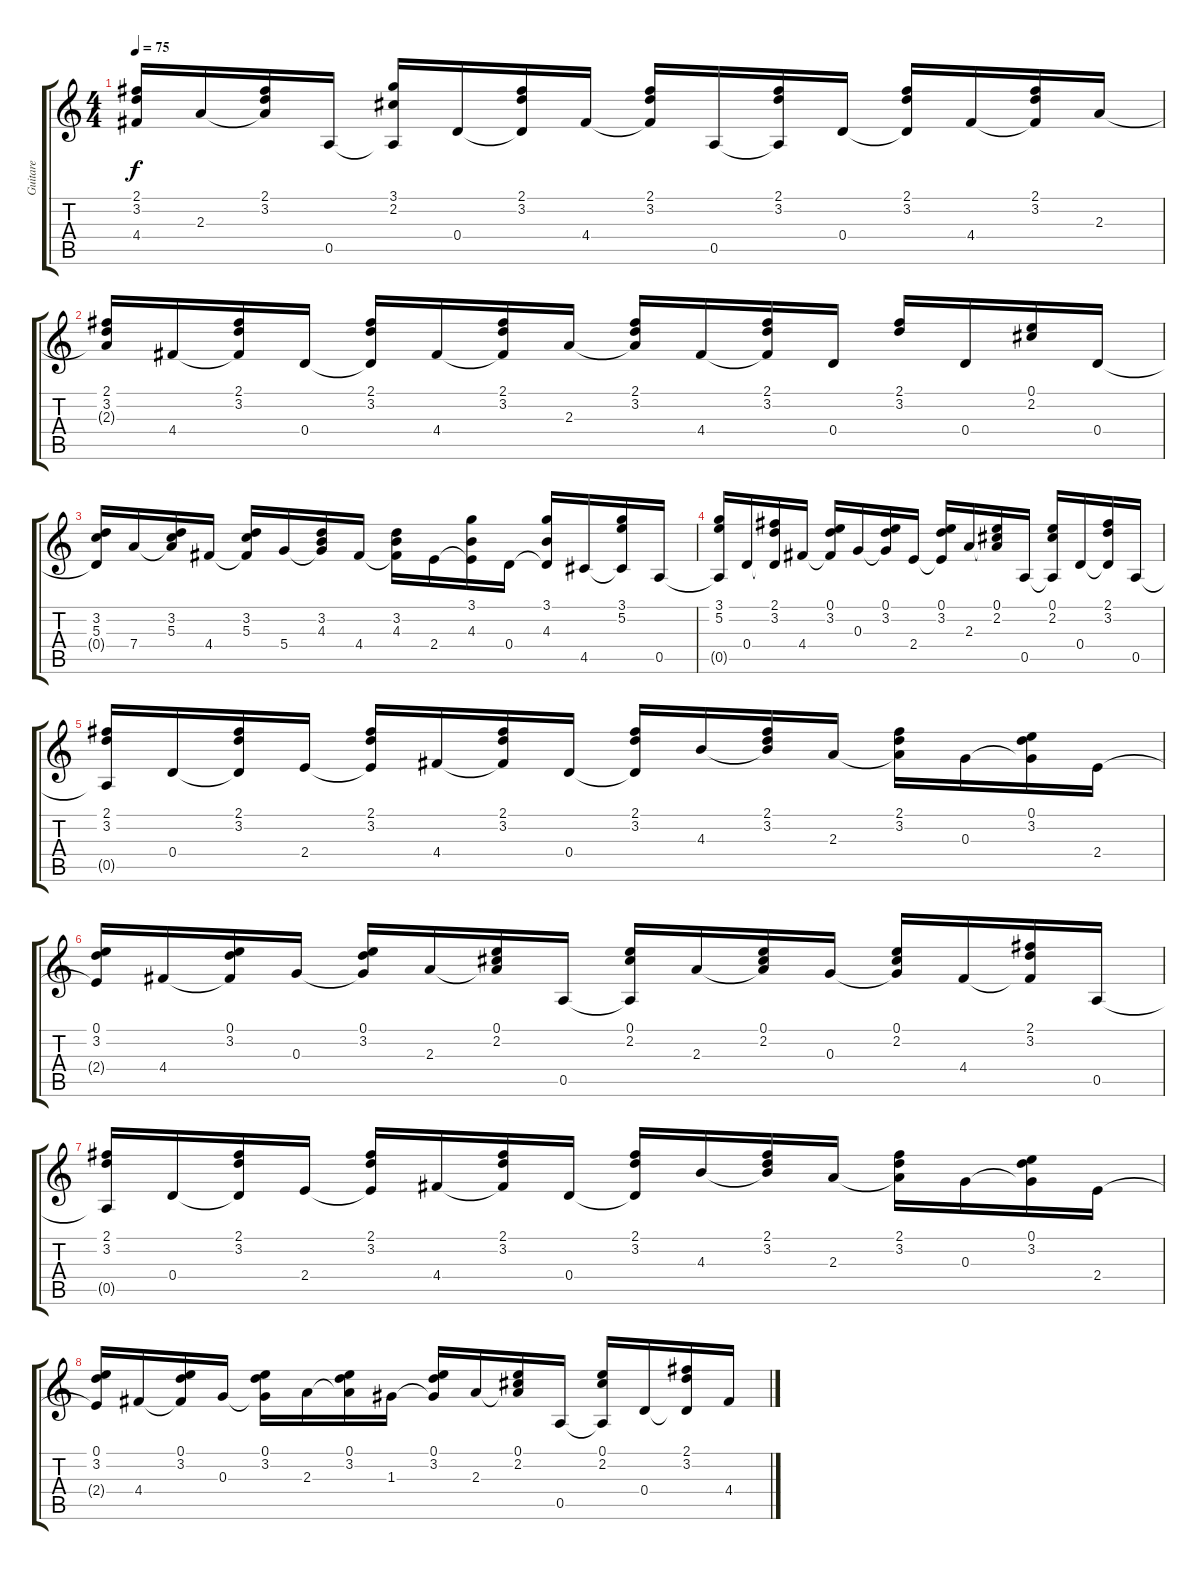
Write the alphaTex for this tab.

\track ("Guitare" "Guitare") {instrument acousticguitarsteel}
\staff {score tabs}
\tuning (E4 B3 G3 D3 A2 E2) {hide}
\ts (4 4)
\tempo 75
\clef g2
\ks c
(2.1 3.2 4.4{t}).16{dy f} 2.3.16 (2.1 3.2 2.3{t}).16 0.5.16 (3.1 2.2 0.5{t}).16 0.4.16 (2.1 3.2 0.4{t}).16 4.4.16 (2.1 3.2 4.4{t}).16 0.5.16 (2.1 3.2 0.5{t}).16 0.4.16 (2.1 3.2 0.4{t}).16 4.4.16 (2.1 3.2 4.4{t}).16 2.3.16 |
(2.1 3.2 2.3{t}).16 4.4.16 (2.1 3.2 4.4{t}).16 0.4.16 (2.1 3.2 0.4{t}).16 4.4.16 (2.1 3.2 4.4{t}).16 2.3.16 (2.1 3.2 2.3{t}).16 4.4.16 (2.1 3.2 4.4{t}).16 0.4.16 (2.1 3.2).16 0.4.16 (0.1 2.2).16 0.4.16 |
(3.2 5.3 0.4{t}).16 7.4.16 (3.2 5.3 7.4{t}).16 4.4.16 (3.2 5.3 4.4{t}).16 5.4.16 (3.2 4.3 5.4{t}).16 4.4.16 (3.2 4.3 4.4{t}).16 2.4.16 (3.1 4.3 2.4{t}).16 0.4.16 (3.1 4.3 0.4{t}).16 4.5.16 (3.1 5.2 4.5{t}).16 0.5.16 |
(3.1 5.2 0.5{t}).16 0.4.16 (2.1 3.2 0.4{t}).16 4.4.16 (0.1 3.2 4.4{t}).16 0.3.16 (0.1 3.2 0.3{t}).16 2.4.16 (0.1 3.2 2.4{t}).16 2.3.16 (0.1 2.2 2.3{t}).16 0.5.16 (0.1 2.2 0.5{t}).16 0.4.16 (2.1 3.2 0.4{t}).16 0.5.16 |
(2.1 3.2 0.5{t}).16 0.4.16 (2.1 3.2 0.4{t}).16 2.4.16 (2.1 3.2 2.4{t}).16 4.4.16 (2.1 3.2 4.4{t}).16 0.4.16 (2.1 3.2 0.4{t}).16 4.3.16 (2.1 3.2 4.3{t}).16 2.3.16 (2.1 3.2 2.3{t}).16 0.3.16 (0.1 3.2 0.3{t}).16 2.4.16 |
(0.1 3.2 2.4{t}).16 4.4.16 (0.1 3.2 4.4{t}).16 0.3.16 (0.1 3.2 0.3{t}).16 2.3.16 (0.1 2.2 2.3{t}).16 0.5.16 (0.1 2.2 0.5{t}).16 2.3.16 (0.1 2.2 2.3{t}).16 0.3.16 (0.1 2.2 0.3{t}).16 4.4.16 (2.1 3.2 4.4{t}).16 0.5.16 |
(2.1 3.2 0.5{t}).16 0.4.16 (2.1 3.2 0.4{t}).16 2.4.16 (2.1 3.2 2.4{t}).16 4.4.16 (2.1 3.2 4.4{t}).16 0.4.16 (2.1 3.2 0.4{t}).16 4.3.16 (2.1 3.2 4.3{t}).16 2.3.16 (2.1 3.2 2.3{t}).16 0.3.16 (0.1 3.2 0.3{t}).16 2.4.16 |
(0.1 3.2 2.4{t}).16 4.4.16 (0.1 3.2 4.4{t}).16 0.3.16 (0.1 3.2 0.3{t}).16 2.3.16 (0.1 3.2 2.3{t}).16 1.3.16 (0.1 3.2 1.3{t}).16 2.3.16 (0.1 2.2 2.3{t}).16 0.5.16 (0.1 2.2 0.5{t}).16 0.4.16 (2.1 3.2 0.4{t}).16 4.4.16
